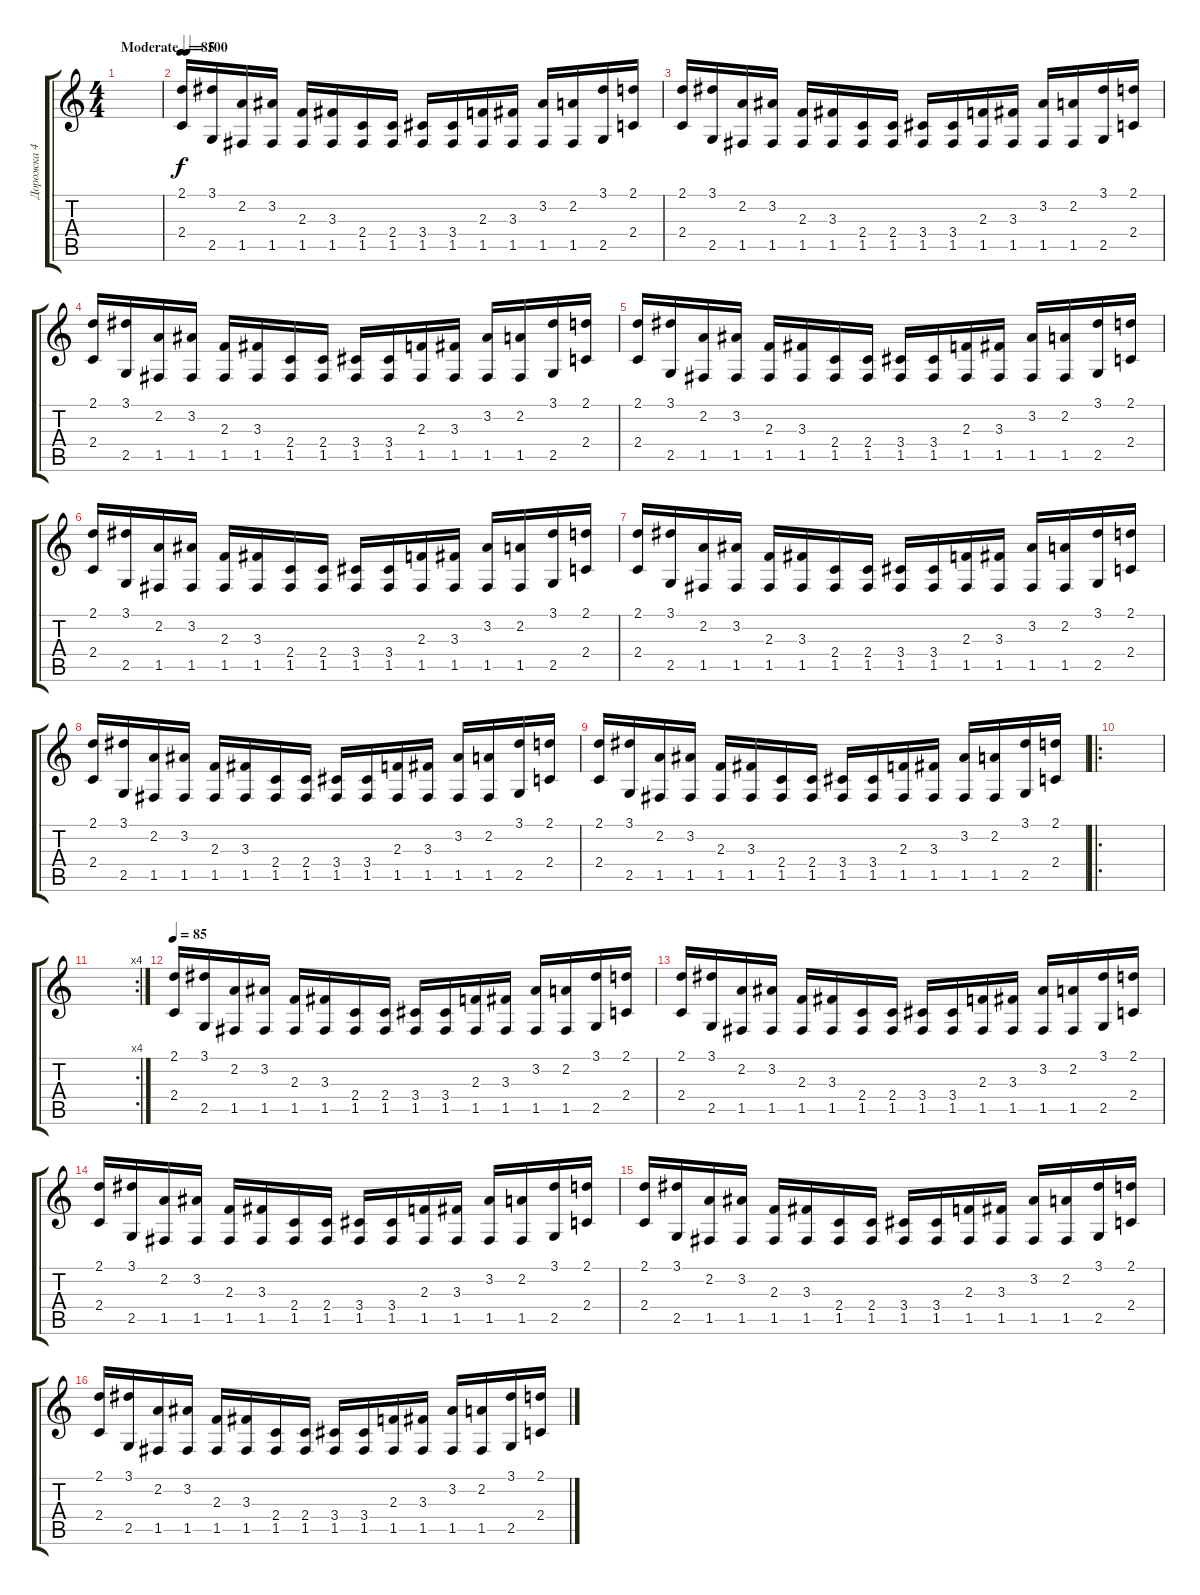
\track ("Дорожка 4" "Дорожка 4") {instrument baritonesax}
\staff {score tabs}
\tuning (C5 G4 Eb4 Bb3 F3 C3) {hide}
\ts (4 4)
\tempo (100 "Moderate")
\clef g2
\ks c
|
\tempo 85
(2.1 2.4).16 (3.1 2.5).16 (2.2 1.5).16 (3.2 1.5).16 (2.3 1.5).16 (3.3 1.5).16 (2.4 1.5).16 (2.4 1.5).16 (3.4 1.5).16 (3.4 1.5).16 (2.3 1.5).16 (3.3 1.5).16 (3.2 1.5).16 (2.2 1.5).16 (3.1 2.5).16 (2.1 2.4).16 |
(2.1 2.4).16 (3.1 2.5).16 (2.2 1.5).16 (3.2 1.5).16 (2.3 1.5).16 (3.3 1.5).16 (2.4 1.5).16 (2.4 1.5).16 (3.4 1.5).16 (3.4 1.5).16 (2.3 1.5).16 (3.3 1.5).16 (3.2 1.5).16 (2.2 1.5).16 (3.1 2.5).16 (2.1 2.4).16 |
(2.1 2.4).16 (3.1 2.5).16 (2.2 1.5).16 (3.2 1.5).16 (2.3 1.5).16 (3.3 1.5).16 (2.4 1.5).16 (2.4 1.5).16 (3.4 1.5).16 (3.4 1.5).16 (2.3 1.5).16 (3.3 1.5).16 (3.2 1.5).16 (2.2 1.5).16 (3.1 2.5).16 (2.1 2.4).16 |
(2.1 2.4).16 (3.1 2.5).16 (2.2 1.5).16 (3.2 1.5).16 (2.3 1.5).16 (3.3 1.5).16 (2.4 1.5).16 (2.4 1.5).16 (3.4 1.5).16 (3.4 1.5).16 (2.3 1.5).16 (3.3 1.5).16 (3.2 1.5).16 (2.2 1.5).16 (3.1 2.5).16 (2.1 2.4).16 |
(2.1 2.4).16 (3.1 2.5).16 (2.2 1.5).16 (3.2 1.5).16 (2.3 1.5).16 (3.3 1.5).16 (2.4 1.5).16 (2.4 1.5).16 (3.4 1.5).16 (3.4 1.5).16 (2.3 1.5).16 (3.3 1.5).16 (3.2 1.5).16 (2.2 1.5).16 (3.1 2.5).16 (2.1 2.4).16 |
(2.1 2.4).16 (3.1 2.5).16 (2.2 1.5).16 (3.2 1.5).16 (2.3 1.5).16 (3.3 1.5).16 (2.4 1.5).16 (2.4 1.5).16 (3.4 1.5).16 (3.4 1.5).16 (2.3 1.5).16 (3.3 1.5).16 (3.2 1.5).16 (2.2 1.5).16 (3.1 2.5).16 (2.1 2.4).16 |
(2.1 2.4).16 (3.1 2.5).16 (2.2 1.5).16 (3.2 1.5).16 (2.3 1.5).16 (3.3 1.5).16 (2.4 1.5).16 (2.4 1.5).16 (3.4 1.5).16 (3.4 1.5).16 (2.3 1.5).16 (3.3 1.5).16 (3.2 1.5).16 (2.2 1.5).16 (3.1 2.5).16 (2.1 2.4).16 |
(2.1 2.4).16 (3.1 2.5).16 (2.2 1.5).16 (3.2 1.5).16 (2.3 1.5).16 (3.3 1.5).16 (2.4 1.5).16 (2.4 1.5).16 (3.4 1.5).16 (3.4 1.5).16 (2.3 1.5).16 (3.3 1.5).16 (3.2 1.5).16 (2.2 1.5).16 (3.1 2.5).16 (2.1 2.4).16 |
\ro
|
\rc 4
|
\tempo 85
(2.1 2.4).16 (3.1 2.5).16 (2.2 1.5).16 (3.2 1.5).16 (2.3 1.5).16 (3.3 1.5).16 (2.4 1.5).16 (2.4 1.5).16 (3.4 1.5).16 (3.4 1.5).16 (2.3 1.5).16 (3.3 1.5).16 (3.2 1.5).16 (2.2 1.5).16 (3.1 2.5).16 (2.1 2.4).16 |
(2.1 2.4).16 (3.1 2.5).16 (2.2 1.5).16 (3.2 1.5).16 (2.3 1.5).16 (3.3 1.5).16 (2.4 1.5).16 (2.4 1.5).16 (3.4 1.5).16 (3.4 1.5).16 (2.3 1.5).16 (3.3 1.5).16 (3.2 1.5).16 (2.2 1.5).16 (3.1 2.5).16 (2.1 2.4).16 |
(2.1 2.4).16 (3.1 2.5).16 (2.2 1.5).16 (3.2 1.5).16 (2.3 1.5).16 (3.3 1.5).16 (2.4 1.5).16 (2.4 1.5).16 (3.4 1.5).16 (3.4 1.5).16 (2.3 1.5).16 (3.3 1.5).16 (3.2 1.5).16 (2.2 1.5).16 (3.1 2.5).16 (2.1 2.4).16 |
(2.1 2.4).16 (3.1 2.5).16 (2.2 1.5).16 (3.2 1.5).16 (2.3 1.5).16 (3.3 1.5).16 (2.4 1.5).16 (2.4 1.5).16 (3.4 1.5).16 (3.4 1.5).16 (2.3 1.5).16 (3.3 1.5).16 (3.2 1.5).16 (2.2 1.5).16 (3.1 2.5).16 (2.1 2.4).16 |
(2.1 2.4).16 (3.1 2.5).16 (2.2 1.5).16 (3.2 1.5).16 (2.3 1.5).16 (3.3 1.5).16 (2.4 1.5).16 (2.4 1.5).16 (3.4 1.5).16 (3.4 1.5).16 (2.3 1.5).16 (3.3 1.5).16 (3.2 1.5).16 (2.2 1.5).16 (3.1 2.5).16 (2.1 2.4).16
